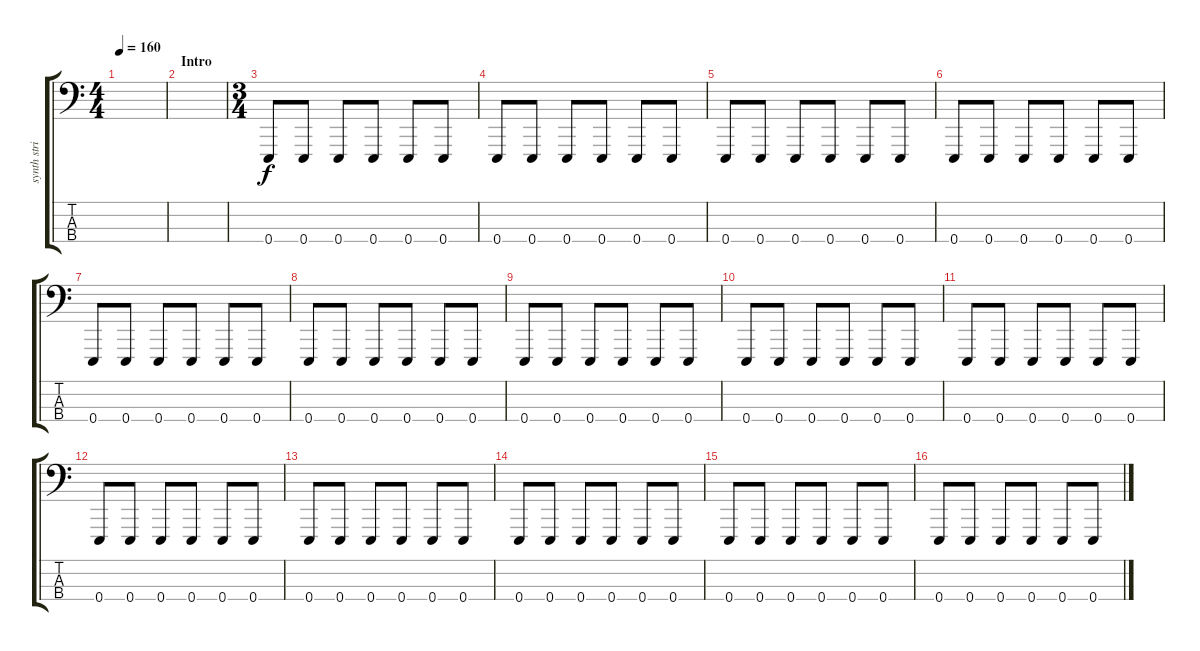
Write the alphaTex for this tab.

\track ("synth string" "synth stri") {instrument synthstrings1}
\staff {score tabs}
\tuning (G2 D2 A1 E1) {hide}
\ts (4 4)
\tempo 160
\clef f4
\ks c
|
\section ("" "Intro")
|
\ts (3 4)
0.4.8{volume 13} 0.4.8 0.4.8 0.4.8 0.4.8 0.4.8 |
0.4.8 0.4.8 0.4.8 0.4.8 0.4.8 0.4.8 |
0.4.8 0.4.8 0.4.8 0.4.8 0.4.8 0.4.8 |
0.4.8 0.4.8 0.4.8 0.4.8 0.4.8 0.4.8 |
0.4.8 0.4.8 0.4.8 0.4.8 0.4.8 0.4.8 |
0.4.8 0.4.8 0.4.8 0.4.8 0.4.8 0.4.8 |
0.4.8 0.4.8 0.4.8 0.4.8 0.4.8 0.4.8 |
0.4.8 0.4.8 0.4.8 0.4.8 0.4.8 0.4.8 |
0.4.8 0.4.8 0.4.8 0.4.8 0.4.8 0.4.8 |
0.4.8 0.4.8 0.4.8 0.4.8 0.4.8 0.4.8 |
0.4.8 0.4.8 0.4.8 0.4.8 0.4.8 0.4.8 |
0.4.8 0.4.8 0.4.8 0.4.8 0.4.8 0.4.8 |
0.4.8 0.4.8 0.4.8 0.4.8 0.4.8 0.4.8 |
0.4.8 0.4.8 0.4.8 0.4.8 0.4.8 0.4.8
